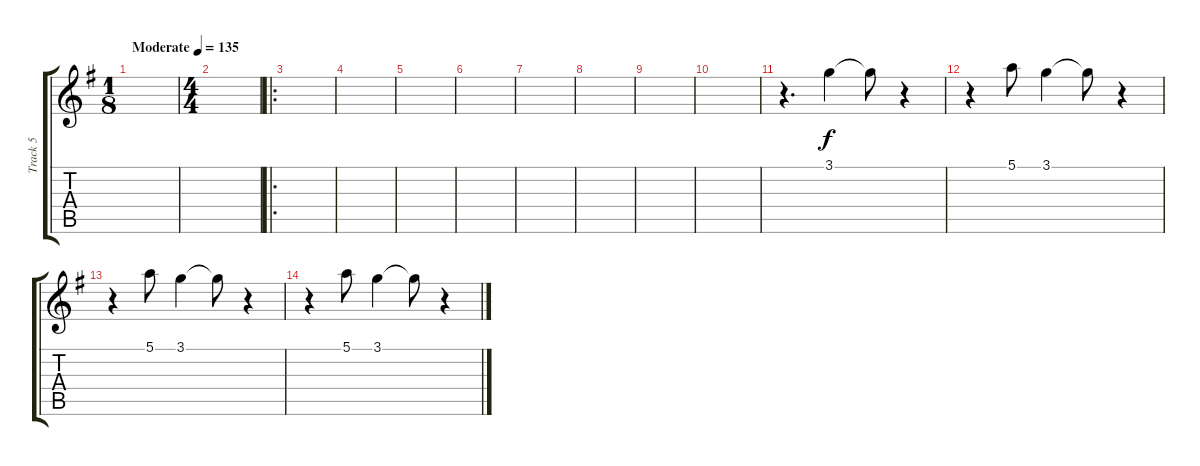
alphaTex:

\track ("Track 5" "Track 5") {instrument overdrivenguitar}
\staff {score tabs}
\tuning (E4 B3 G3 D3 A2 E2) {hide}
\ts (1 8)
\tempo (135 "Moderate")
\clef g2
\ks g
|
\ts (4 4)
|
\ro
|
|
|
|
|
|
|
|
r.4{d} 3.1.4 3.1{t}.8 r.4 |
r.4 5.1.8 3.1.4 3.1{t}.8 r.4 |
r.4 5.1.8 3.1.4 3.1{t}.8 r.4 |
r.4 5.1.8 3.1.4 3.1{t}.8 r.4
